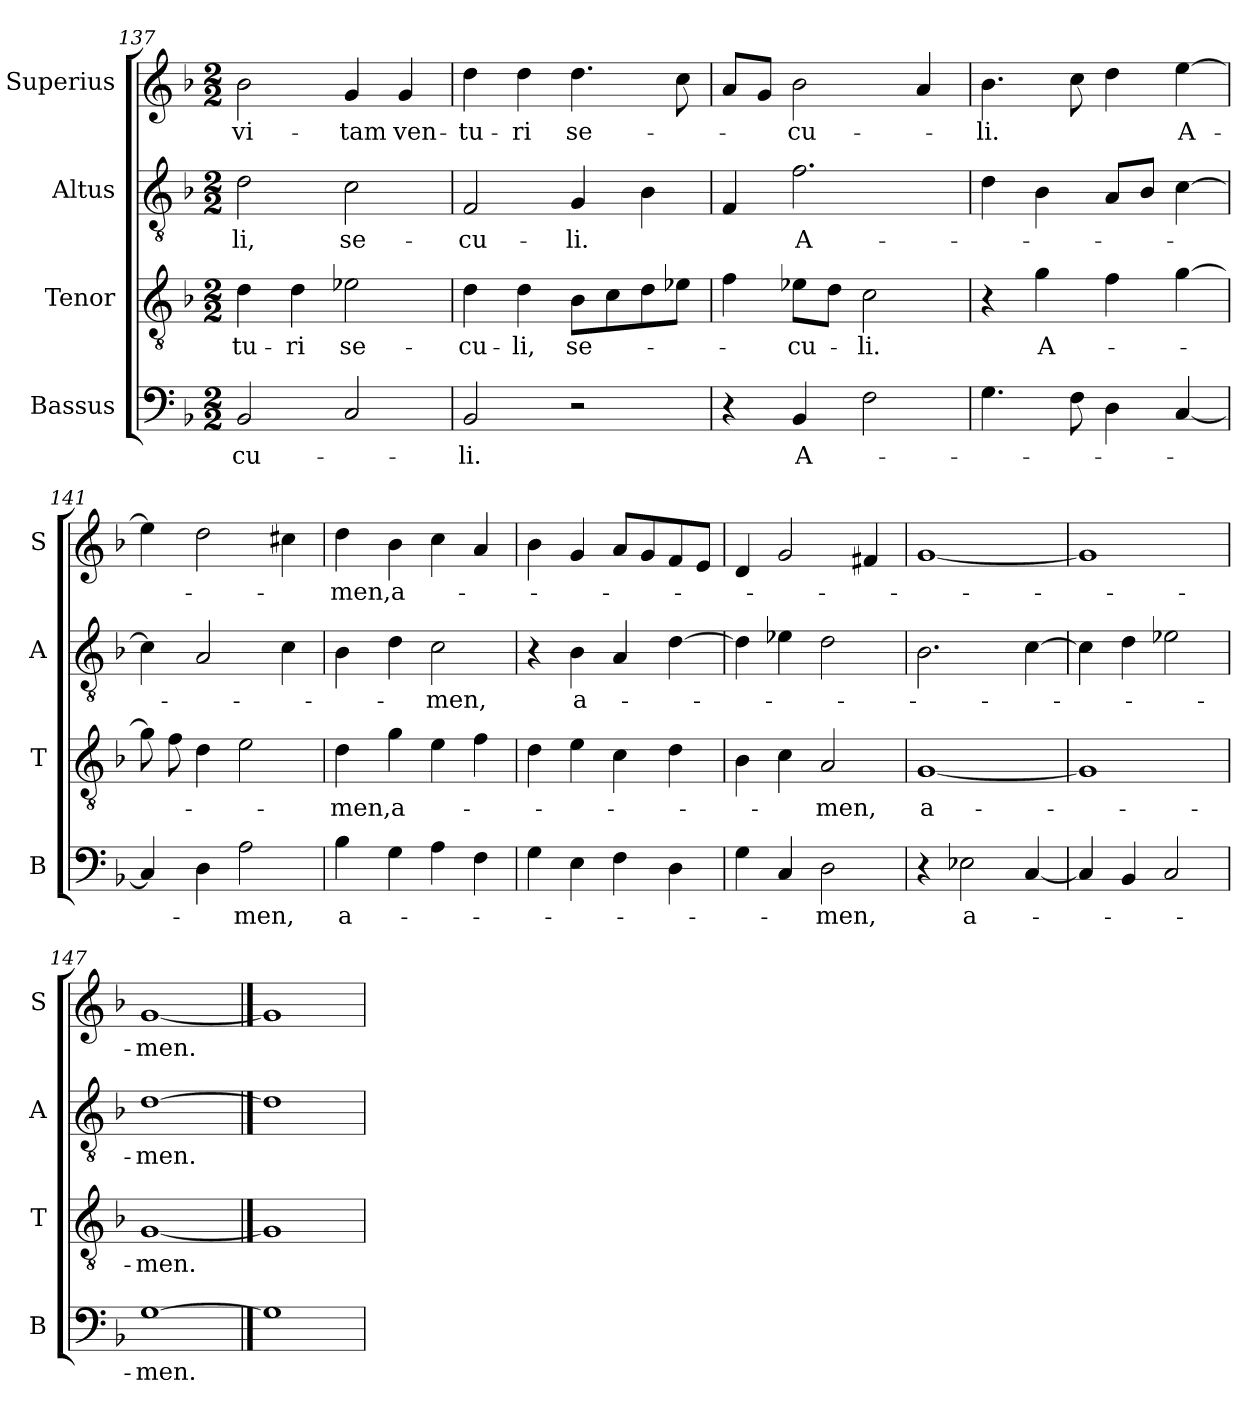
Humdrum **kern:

**kern	**text	**kern	**text	**kern	**text	**kern	**text
*part4	*part4	*part3	*part3	*part2	*part2	*part1	*part1
*staff4	*staff4	*staff3	*staff3	*staff2	*staff2	*staff1	*staff1
*I"Bassus	*	*I"Tenor	*	*I"Altus	*	*I"Superius	*
*I'B	*	*I'T	*	*I'A	*	*I'S	*
*clefF4	*	*clefGv2	*	*clefGv2	*	*clefG2	*
*k[b-]	*	*k[b-]	*	*k[b-]	*	*k[b-]	*
*M2/2	*	*M2/2	*	*M2/2	*	*M2/2	*
=137	=137	=137	=137	=137	=137	=137	=137
2BB-	-cu-	4d	-tu-	2d	-li,	2b-	vi-
.	.	4d	-ri	.	.	.	.
!	!	!	!	!	!LO:LY:i	!	!
2C	.	2e-X	se-	2c	se-	4g	-tam
.	.	.	.	.	.	4g	ven-
=138	=138	=138	=138	=138	=138	=138	=138
!	!	!	!	!	!LO:LY:i	!	!
2BB-	-li.	4d	-cu-	2F	-cu-	4dd	-tu-
.	.	4d	-li,	.	.	4dd	-ri
!	!	!	!LO:LY:i	!	!LO:LY:i	!	!
2r	.	8B-L	se-	4G	-li.	4.dd	se-
.	.	8c	.	.	.	.	.
.	.	8d	.	4B-	.	.	.
.	.	8e-XJ	.	.	.	8cc	.
=139	=139	=139	=139	=139	=139	=139	=139
4r	.	4f	.	4F	.	8aL	.
.	.	.	.	.	.	8gJ	.
!	!	!	!LO:LY:i	!	!	!	!
4BB-	A-	8e-XL	-cu-	2.f	A-	2b-	-cu-
.	.	8dJ	.	.	.	.	.
!	!	!	!LO:LY:i	!	!	!	!
2F	.	2c	-li.	.	.	.	.
.	.	.	.	.	.	4a	.
=140	=140	=140	=140	=140	=140	=140	=140
4.G	.	4r	.	4d	.	4.b-	-li.
.	.	4g	A-	4B-	.	.	.
8F	.	.	.	.	.	8cc	.
4D	.	4f	.	8AL	.	4dd	.
.	.	.	.	8B-J	.	.	.
[4C	.	[4g	.	[4c	.	[4ee	A-
=141	=141	=141	=141	=141	=141	=141	=141
4C]	.	8g]	.	4c]	.	4ee]	.
.	.	8f	.	.	.	.	.
4D	.	4d	.	2A	.	2dd	.
!	!LO:LY:i	!	!	!	!	!	!
2A	-men,	2e	.	.	.	.	.
.	.	.	.	4c	.	4cc#X	.
=142	=142	=142	=142	=142	=142	=142	=142
!	!LO:LY:i	!	!LO:LY:i	!	!	!	!LO:LY:i
4B-	a-	4d	-men,	4B-	.	4dd	-men,
!	!	!	!LO:LY:i	!	!	!	!LO:LY:i
4G	.	4g	a-	4d	.	4b-	a-
!	!	!	!	!	!LO:LY:i	!	!
4A	.	4e	.	2c	-men,	4cc	.
4F	.	4f	.	.	.	4a	.
=143	=143	=143	=143	=143	=143	=143	=143
4G	.	4d	.	4r	.	4b-	.
4E	.	4e	.	4B-	a-	4g	.
4F	.	4c	.	4A	.	8aL	.
.	.	.	.	.	.	8g	.
4D	.	4d	.	[4d	.	8f	.
.	.	.	.	.	.	8eJ	.
=144	=144	=144	=144	=144	=144	=144	=144
4G	.	4B-	.	4d]	.	4d	.
4C	.	4c	.	4e-X	.	2g	.
!	!LO:LY:i	!	!LO:LY:i	!	!	!	!
2D	-men,	2A	-men,	2d	.	.	.
.	.	.	.	.	.	4f#X	.
=145	=145	=145	=145	=145	=145	=145	=145
!	!	!	!LO:LY:i	!	!	!	!
4r	.	[1G	a-	2.B-	.	[1g	.
!	!LO:LY:i	!	!	!	!	!	!
2E-X	a-	.	.	.	.	.	.
[4C	.	.	.	[4c	.	.	.
=146	=146	=146	=146	=146	=146	=146	=146
4C]	.	1G]	.	4c]	.	1g]	.
4BB-	.	.	.	4d	.	.	.
2C	.	.	.	2e-X	.	.	.
=147	=147	=147	=147	=147	=147	=147	=147
[1G	-men.	[1G	-men.	[1d	-men.	[1g	-men.
==148	==148	==148	==148	==148	==148	==148	==148
1G]	.	1G]	.	1d]	.	1g]	.
=	=	=	=	=	=	=	=
*-	*-	*-	*-	*-	*-	*-	*-
